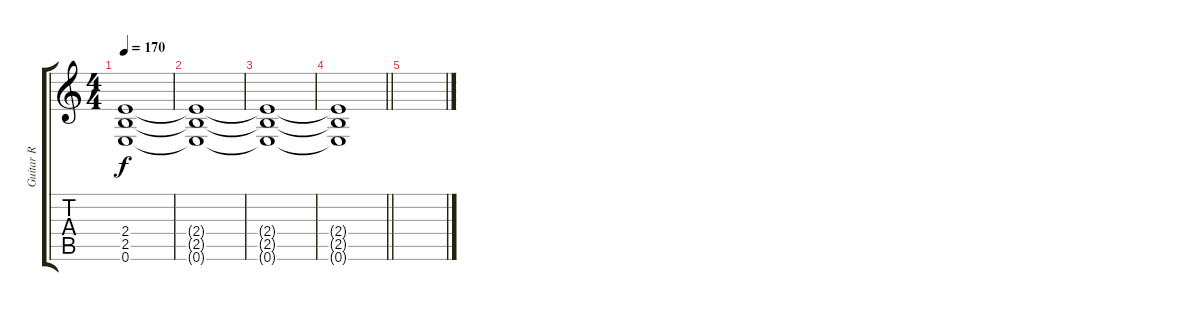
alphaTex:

\track ("Guitar R" "Guitar R") {instrument distortionguitar}
\staff {score tabs}
\tuning (E4 B3 G3 D3 A2 E2) {hide}
\ts (4 4)
\tempo 170
\clef g2
\ks c
(2.4{t} 2.5{t} 0.6{t}).1{dy f volume 4} |
(2.4{t} 2.5{t} 0.6{t}).1 |
(2.4{t} 2.5{t} 0.6{t}).1 |
\barLineRight lightlight
(2.4{t} 2.5{t} 0.6{t}).1 |
\section ("" "")
